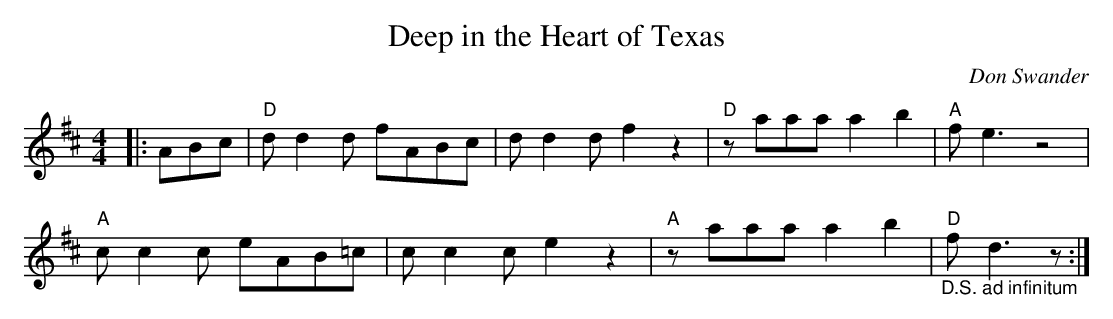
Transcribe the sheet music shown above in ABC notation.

X:1
T:Deep in the Heart of Texas
C:Don Swander
M:4/4
L:1/8
K:D
|:ABc|"D"dd2d fABc|dd2d f2 z2|"D"zaaa a2b2|"A"fe3z4|
"A"cc2c eAB=c|cc2c e2z2|"A"zaaa a2b2|"D""_D.S. ad infinitum"fd3z:|
